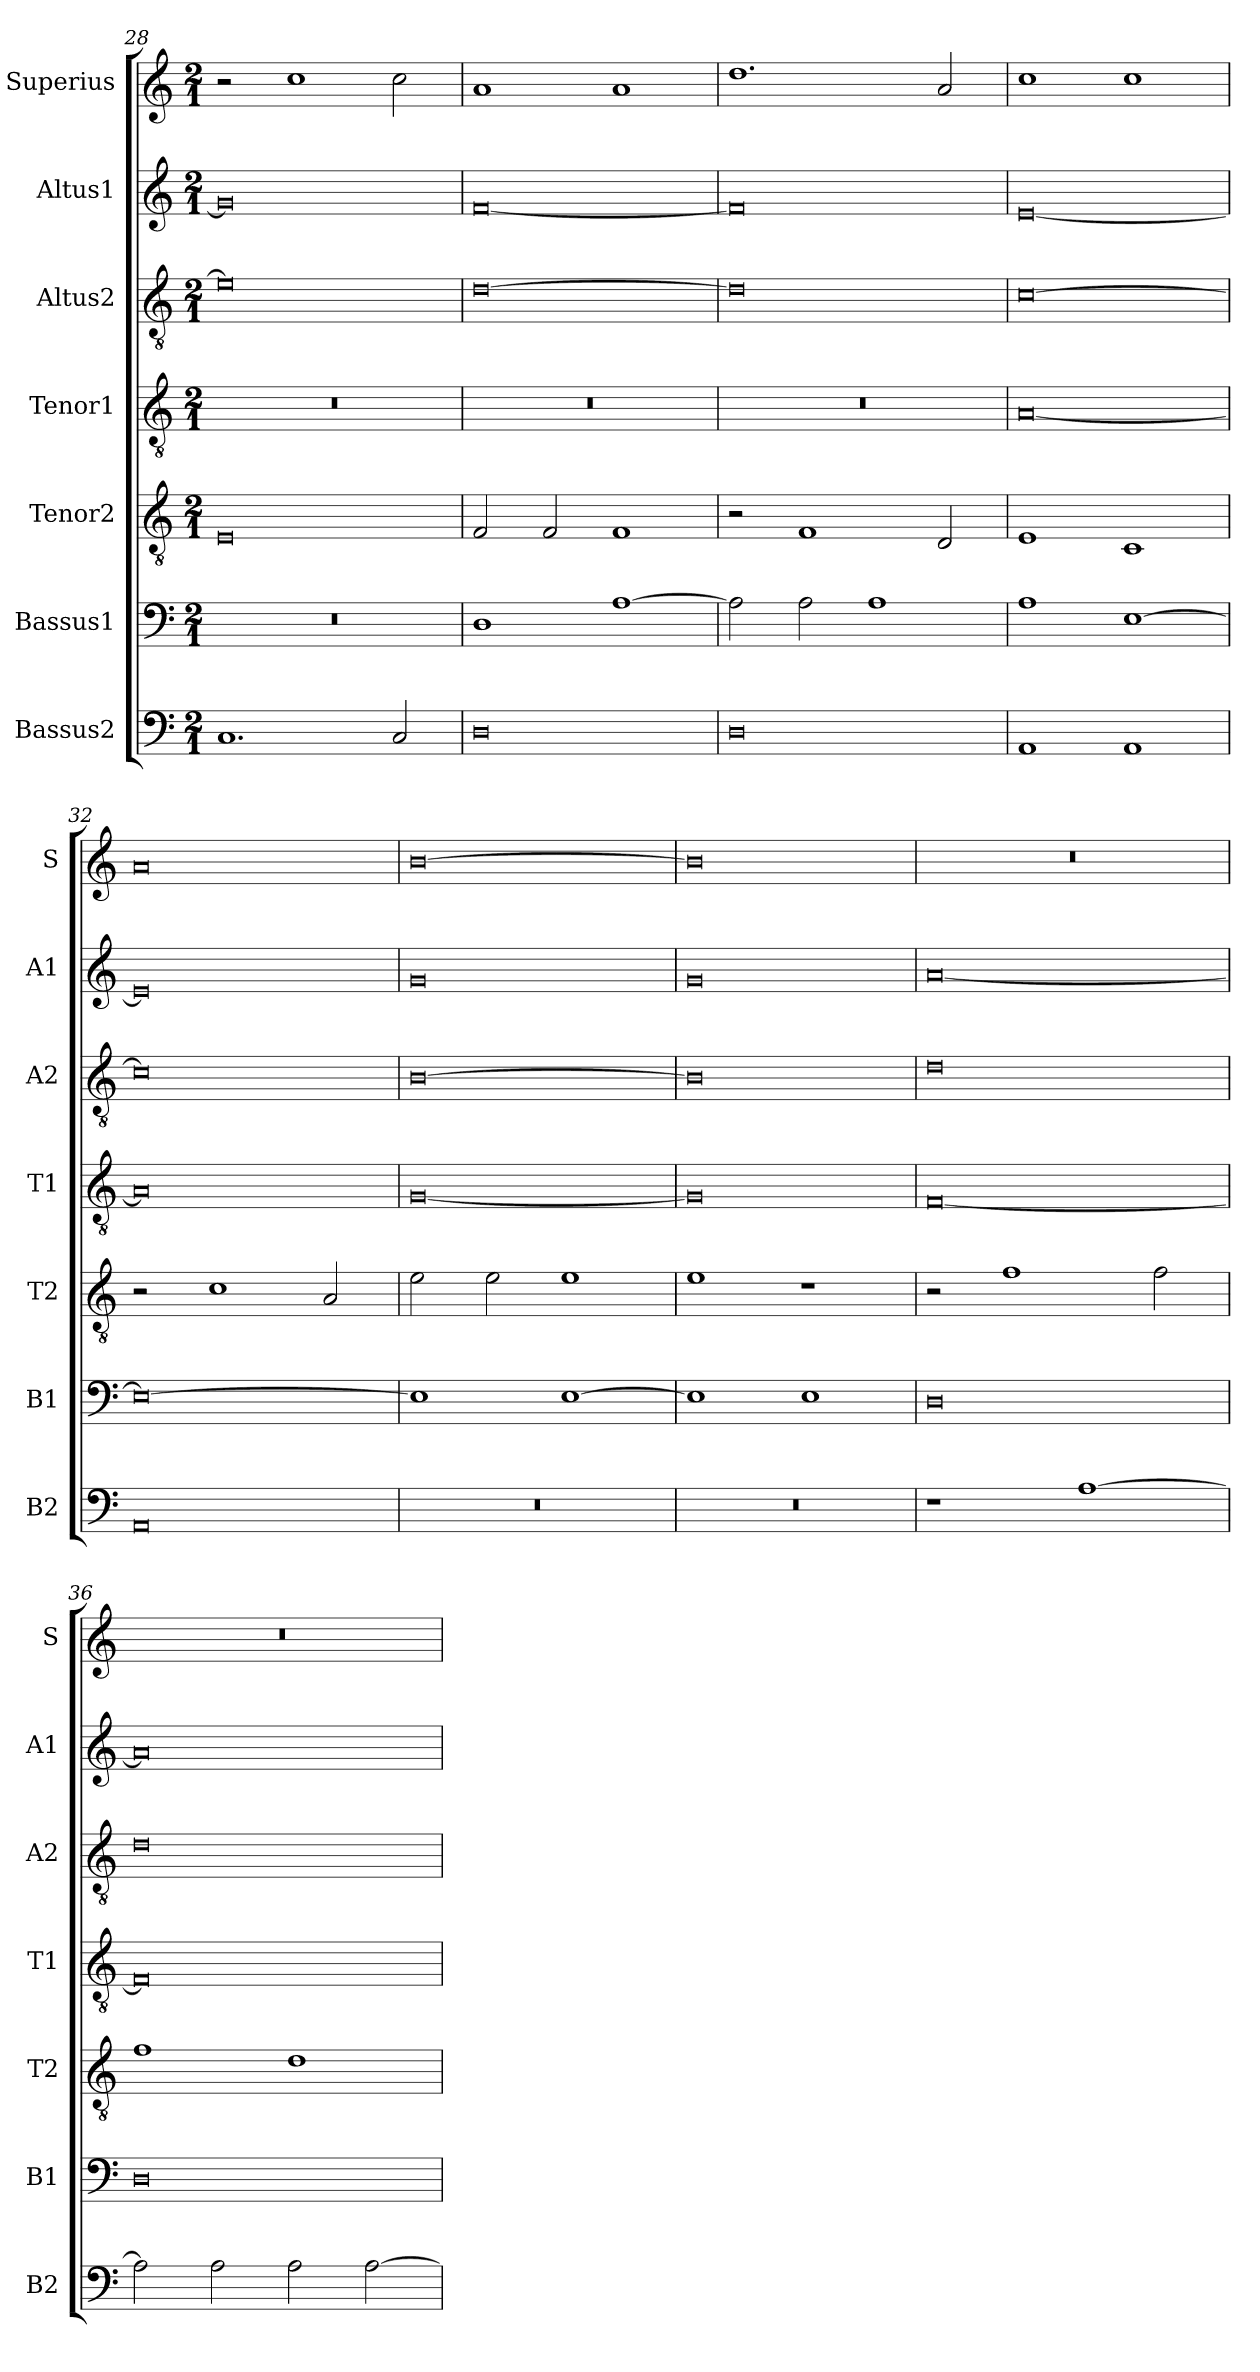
**kern	**kern	**kern	**kern	**kern	**kern	**kern
*part7	*part6	*part5	*part4	*part3	*part2	*part1
*staff7	*staff6	*staff5	*staff4	*staff3	*staff2	*staff1
*I"Bassus2	*I"Bassus1	*I"Tenor2	*I"Tenor1	*I"Altus2	*I"Altus1	*I"Superius
*I'B2	*I'B1	*I'T2	*I'T1	*I'A2	*I'A1	*I'S
*clefF4	*clefF4	*clefGv2	*clefGv2	*clefGv2	*clefG2	*clefG2
*k[]	*k[]	*k[]	*k[]	*k[]	*k[]	*k[]
*M2/1	*M2/1	*M2/1	*M2/1	*M2/1	*M2/1	*M2/1
=28	=28	=28	=28	=28	=28	=28
1.C	0r	0E	0r	0e]	0g]	2r
.	.	.	.	.	.	1cc
2C/	.	.	.	.	.	2cc\
=29	=29	=29	=29	=29	=29	=29
0D	1D	2F/	0r	[0d	[0f	1a
.	.	2F/	.	.	.	.
.	[1A	1F	.	.	.	1a
=30	=30	=30	=30	=30	=30	=30
0D	2A\]	2r	0r	0d]	0f]	1.dd
.	2A\	1F	.	.	.	.
.	1A	.	.	.	.	.
.	.	2D/	.	.	.	2a/
=31	=31	=31	=31	=31	=31	=31
1AA	1A	1E	[0A	[0c	[0e	1cc
1AA	[1E	1C	.	.	.	1cc
=32	=32	=32	=32	=32	=32	=32
0AA	0E_	2r	0A]	0c]	0e]	0a
.	.	1c	.	.	.	.
.	.	2A/	.	.	.	.
=33	=33	=33	=33	=33	=33	=33
0r	1E]	2e\	[0G	[0B	0g	[0b
.	.	2e\	.	.	.	.
.	[1E	1e	.	.	.	.
=34	=34	=34	=34	=34	=34	=34
0r	1E]	1e	0G]	0B]	0g	0b]
.	1E	1r	.	.	.	.
=35	=35	=35	=35	=35	=35	=35
1r	0D	2r	[0F	0d	[0a	0r
.	.	1f	.	.	.	.
[1A	.	.	.	.	.	.
.	.	2f\	.	.	.	.
=36	=36	=36	=36	=36	=36	=36
2A\]	0D	1f	0F]	0d	0a]	0r
2A\	.	.	.	.	.	.
2A\	.	1d	.	.	.	.
[2A\	.	.	.	.	.	.
=	=	=	=	=	=	=
*-	*-	*-	*-	*-	*-	*-
